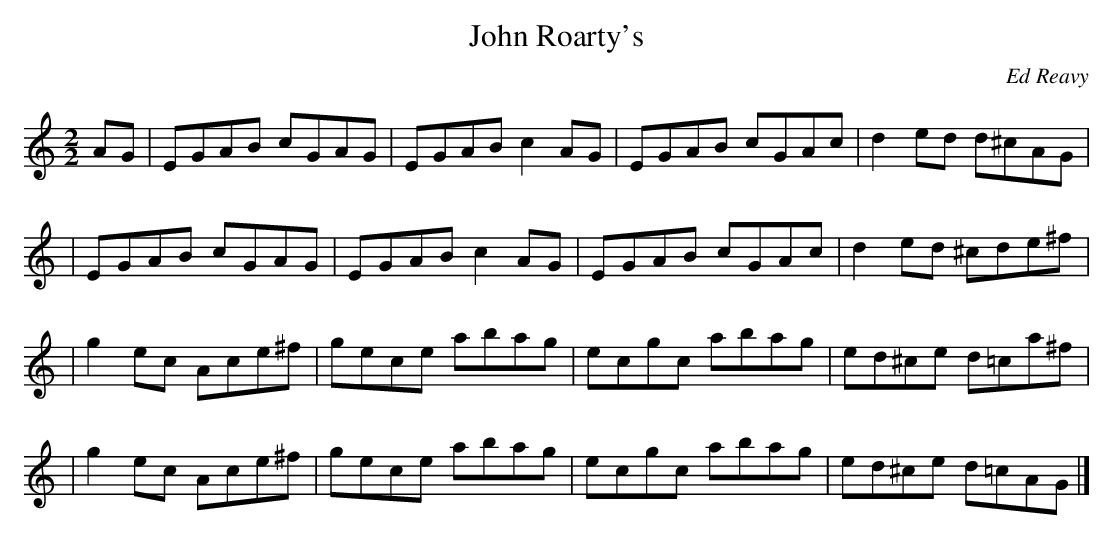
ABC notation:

X:1
T:John Roarty's
C:Ed Reavy
M:2/2
L:1/8
K:C
AG \
| EGAB cGAG | EGAB c2 AG | EGAB cGAc | d2 ed d^cAG |
| EGAB cGAG | EGAB c2 AG | EGAB cGAc | d2 ed ^cde^f |
| g2 ec Ace^f | gece abag | ecgc abag | ed^ce d=ca^f |
| g2 ec Ace^f | gece abag | ecgc abag | ed^ce d=cAG |]
